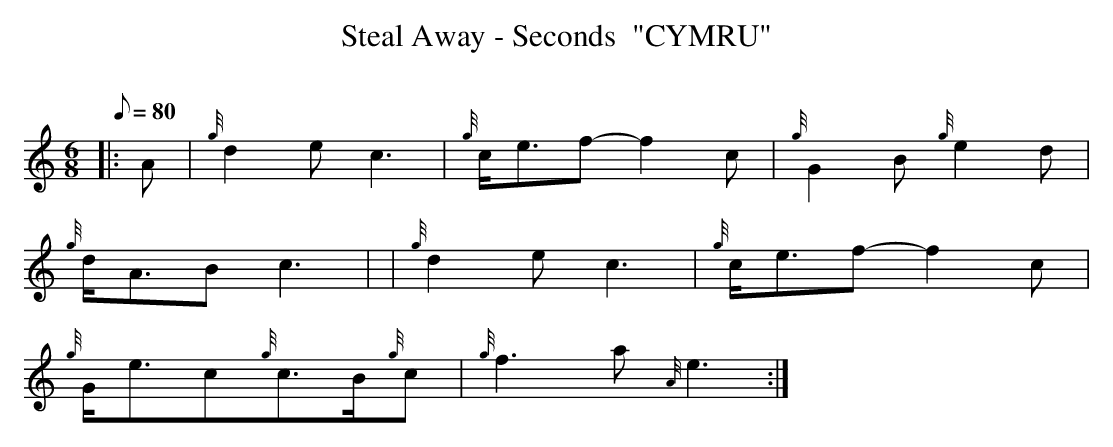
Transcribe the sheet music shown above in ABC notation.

X:1
T:Steal Away - Seconds  "CYMRU"
M:6/8
L:1/8
Q:80
C:
K:HP
|: A | \
{g}d2ec3 | \
{g}c/2e3/2f-f2c | \
{g}G2B{g}e2d |
{g}d/2A3/2Bc3 | | \
{g}d2ec3 | \
{g}c/2e3/2f-f2c |
{g}G/2e3/2c{g}c3/2B/2{g}c | \
{g}f3a{A}e3 :|
